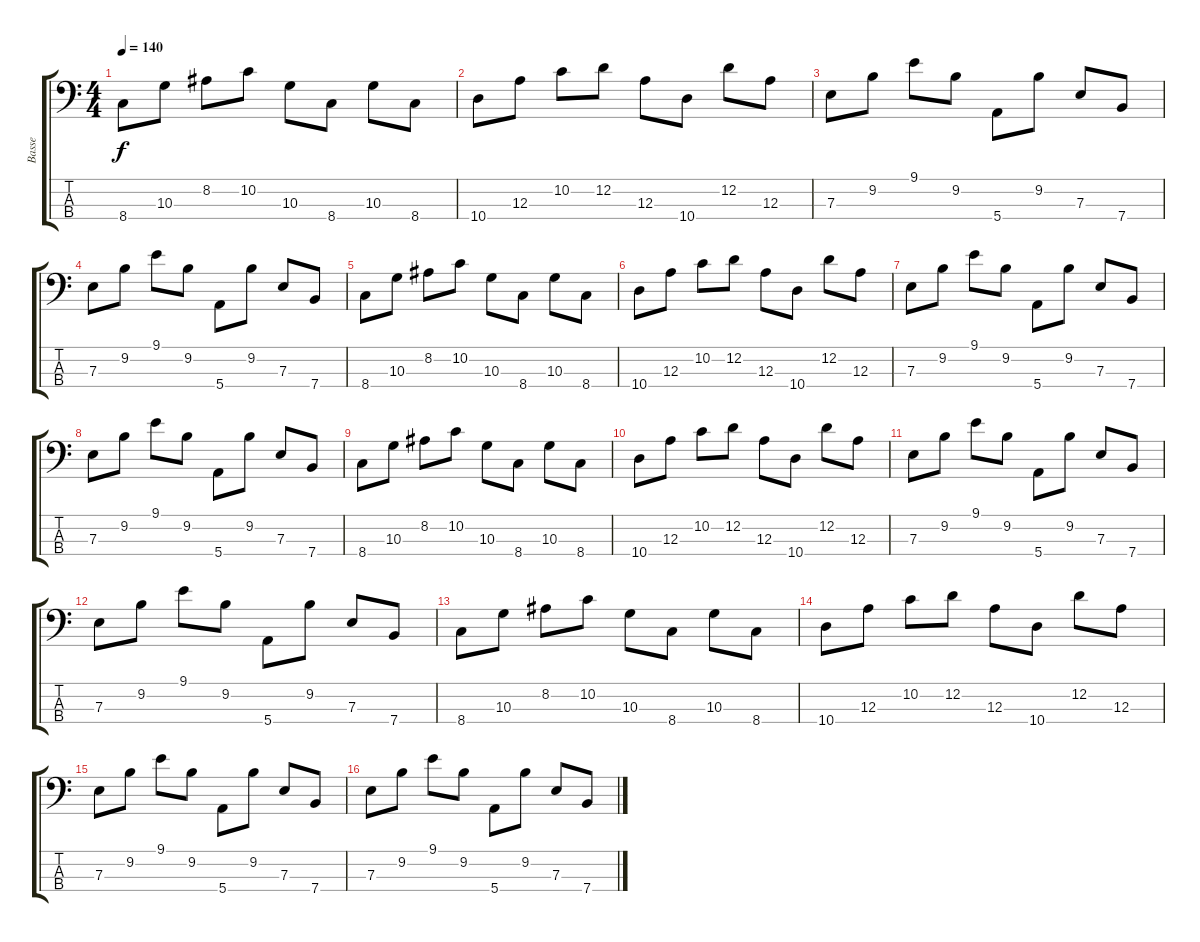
\track ("Basse" "Basse") {instrument slapbass1}
\staff {score tabs}
\tuning (G2 D2 A1 E1) {hide}
\ts (4 4)
\tempo 140
\clef f4
\ks c
8.4.8{dy f} 10.3.8 8.2.8 10.2.8 10.3.8 8.4.8 10.3.8 8.4.8 |
10.4.8 12.3.8 10.2.8 12.2.8 12.3.8 10.4.8 12.2.8 12.3.8 |
7.3.8{volume 13} 9.2.8 9.1.8 9.2.8 5.4.8 9.2.8 7.3.8 7.4.8 |
7.3.8 9.2.8 9.1.8 9.2.8 5.4.8 9.2.8 7.3.8 7.4.8 |
8.4.8 10.3.8 8.2.8 10.2.8 10.3.8 8.4.8 10.3.8 8.4.8 |
10.4.8 12.3.8 10.2.8 12.2.8 12.3.8 10.4.8 12.2.8 12.3.8 |
7.3.8{volume 13} 9.2.8 9.1.8 9.2.8 5.4.8 9.2.8 7.3.8 7.4.8 |
7.3.8 9.2.8 9.1.8 9.2.8 5.4.8 9.2.8 7.3.8 7.4.8 |
8.4.8 10.3.8 8.2.8 10.2.8 10.3.8 8.4.8 10.3.8 8.4.8 |
10.4.8 12.3.8 10.2.8 12.2.8 12.3.8 10.4.8 12.2.8 12.3.8 |
7.3.8{volume 13} 9.2.8 9.1.8 9.2.8 5.4.8 9.2.8 7.3.8 7.4.8 |
7.3.8 9.2.8 9.1.8 9.2.8 5.4.8 9.2.8 7.3.8 7.4.8 |
8.4.8 10.3.8 8.2.8 10.2.8 10.3.8 8.4.8 10.3.8 8.4.8 |
10.4.8 12.3.8 10.2.8 12.2.8 12.3.8 10.4.8 12.2.8 12.3.8 |
7.3.8{volume 13} 9.2.8 9.1.8 9.2.8 5.4.8 9.2.8 7.3.8 7.4.8 |
7.3.8 9.2.8 9.1.8 9.2.8 5.4.8 9.2.8 7.3.8 7.4.8
